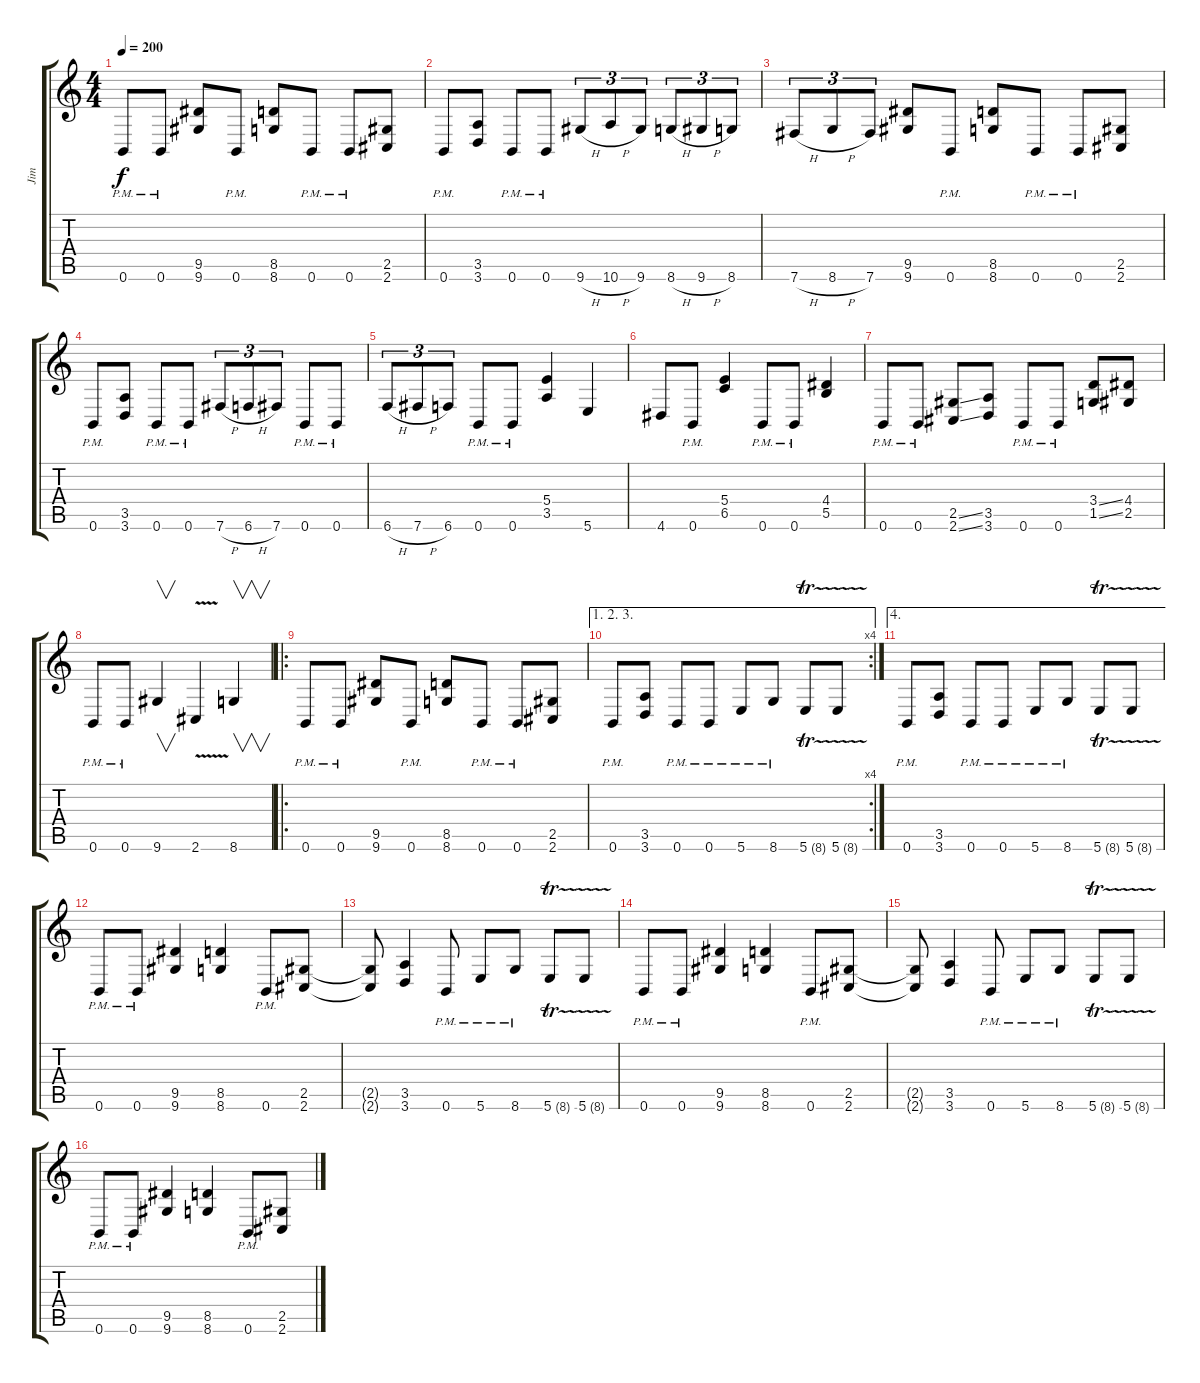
\track ("Jim" "Jim") {instrument distortionguitar}
\staff {score tabs}
\tuning (Db4 Ab3 E3 B2 Gb2 B1) {hide}
\ts (4 4)
\tempo 200
\clef g2
\ks c
0.6{pm}.8{dy f} 0.6{pm}.8 (9.5 9.6).8 0.6{pm}.8 (8.5 8.6).8 0.6{pm}.8 0.6{pm}.8 (2.5 2.6).8 |
0.6{pm}.8 (3.5 3.6).8 0.6{pm}.8 0.6{pm}.8 9.6{h}.8{tu (3 2)} 10.6{h}.8{tu (3 2)} 9.6.8{tu (3 2)} 8.6{h}.8{tu (3 2)} 9.6{h}.8{tu (3 2)} 8.6.8{tu (3 2)} |
7.6{h}.8{tu (3 2)} 8.6{h}.8{tu (3 2)} 7.6.8{tu (3 2)} (9.5 9.6).8 0.6{pm}.8 (8.5 8.6).8 0.6{pm}.8 0.6{pm}.8 (2.5 2.6).8 |
0.6{pm}.8 (3.5 3.6).8 0.6{pm}.8 0.6{pm}.8 7.6{h}.8{tu (3 2)} 6.6{h}.8{tu (3 2)} 7.6.8{tu (3 2)} 0.6{pm}.8 0.6{pm}.8 |
6.6{h}.8{tu (3 2)} 7.6{h}.8{tu (3 2)} 6.6.8{tu (3 2)} 0.6{pm}.8 0.6{pm}.8 (5.4 3.5).4 5.6.4 |
4.6.8 0.6{pm}.8 (5.4 6.5).4 0.6{pm}.8 0.6{pm}.8 (4.4 5.5).4 |
0.6{pm}.8 0.6{pm}.8 (2.5{ss} 2.6{ss}).8 (3.5 3.6).8 0.6{pm}.8 0.6{pm}.8 (3.4{ss} 1.5{ss}).8 (4.4 2.5).8 |
0.6{pm}.8 0.6{pm}.8 9.6.4{v} 2.6{v}.4 8.6.4{v} |
\ro
0.6{pm}.8 0.6{pm}.8 (9.5 9.6).8 0.6{pm}.8 (8.5 8.6).8 0.6{pm}.8 0.6{pm}.8 (2.5 2.6).8 |
\ae (1 2 3)
\rc 4
0.6{pm}.8 (3.5 3.6).8 0.6{pm}.8 0.6{pm}.8 5.6{pm}.8 8.6{pm}.8 5.6{tr (8 32)}.8 5.6{tr (8 32)}.8 |
\ae 4
0.6{pm}.8 (3.5 3.6).8 0.6{pm}.8 0.6{pm}.8 5.6{pm}.8 8.6{pm}.8 5.6{tr (8 32)}.8 5.6{tr (8 32)}.8 |
0.6{pm}.8 0.6{pm}.8 (9.5 9.6).4 (8.5 8.6).4 0.6{pm}.8 (2.5 2.6).8 |
(2.5{t} 2.6{t}).8 (3.5 3.6).4 0.6{pm}.8 5.6{pm}.8 8.6{pm}.8 5.6{tr (8 32)}.8 5.6{tr (8 32)}.8 |
0.6{pm}.8 0.6{pm}.8 (9.5 9.6).4 (8.5 8.6).4 0.6{pm}.8 (2.5 2.6).8 |
(2.5{t} 2.6{t}).8 (3.5 3.6).4 0.6{pm}.8 5.6{pm}.8 8.6{pm}.8 5.6{tr (8 32)}.8 5.6{tr (8 32)}.8 |
0.6{pm}.8 0.6{pm}.8 (9.5 9.6).4 (8.5 8.6).4 0.6{pm}.8 (2.5 2.6).8
